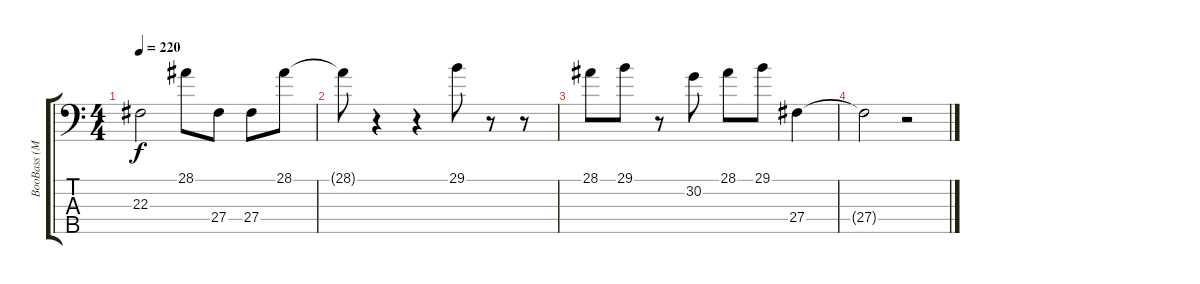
\track ("BooBass (MIDI)" "BooBass (M") {instrument acousticgrandpiano}
\staff {score tabs}
\tuning (Gb2 Db2 Ab1 Eb1 Ab0) {hide}
\ts (4 4)
\tempo 220
\clef f4
\ks c
22.3{t}.2{dy f} 28.1.8 27.4.8 27.4.8 28.1.8 |
28.1{t}.8 r.4 r.4 29.1.8 r.8 r.8 |
28.1.8 29.1.8 r.8 30.2.8 28.1.8 29.1.8 27.4.4 |
27.4{t}.2 r.2
